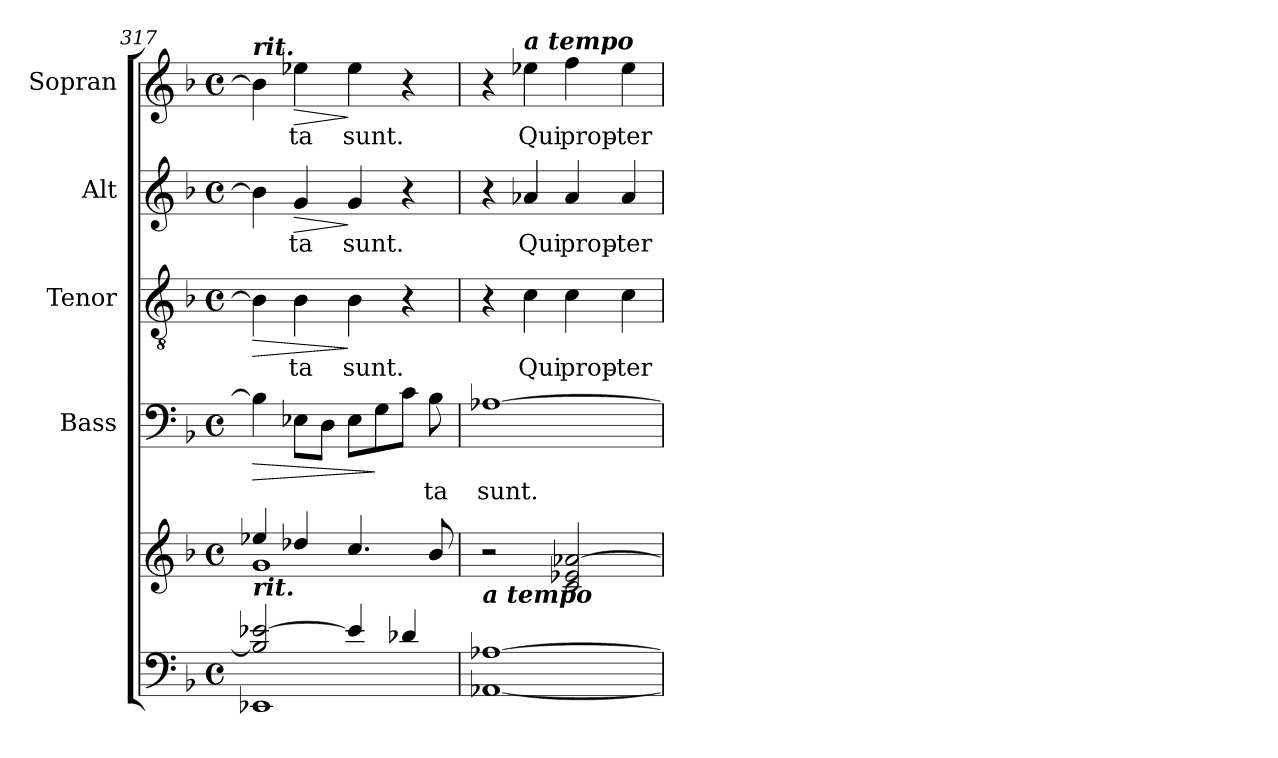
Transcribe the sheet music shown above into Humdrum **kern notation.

**kern	**kern	**kern	**text	**dynam	**kern	**text	**dynam	**kern	**text	**dynam	**kern	**text	**dynam
*part5	*part5	*part4	*part4	*part4	*part3	*part3	*part3	*part2	*part2	*part2	*part1	*part1	*part1
*staff6	*staff5	*staff4	*staff4	*staff4	*staff3	*staff3	*staff3	*staff2	*staff2	*staff2	*staff1	*staff1	*staff1
*	*	*I"Bass	*	*	*I"Tenor	*	*	*I"Alt	*	*	*I"Sopran	*	*
*	*	*I'B.	*	*	*I'T.	*	*	*I'A.	*	*	*I'S.	*	*
*clefF4	*clefG2	*clefF4	*	*	*clefGv2	*	*	*clefG2	*	*	*clefG2	*	*
*k[b-]	*k[b-]	*k[b-]	*	*	*k[b-]	*	*	*k[b-]	*	*	*k[b-]	*	*
*F:	*F:	*F:	*	*	*F:	*	*	*F:	*	*	*F:	*	*
*M4/4	*M4/4	*M4/4	*	*	*M4/4	*	*	*M4/4	*	*	*M4/4	*	*
*met(c)	*met(c)	*met(c)	*	*	*met(c)	*	*	*met(c)	*	*	*met(c)	*	*
=317	=317	=317	=317	=317	=317	=317	=317	=317	=317	=317	=317	=317	=317
*^	*^	*	*	*	*	*	*	*	*	*	*	*	*
!	!	!	!	!	!	!	!	!	!	!	!	!	!LO:TX:a:Bi:t=rit.	!	!
!	!	!LO:TX:b:Bi:t=rit.	!	!	!	!	!	!	!	!	!	!	!	!	!
!	!	!	!	!	!	!LO:HP:b	!	!	!LO:HP:b	!	!	!	!	!	!
2B-/] [>2e-X/	1EE-X	4ee-X/	1g	4B-\]	.	>	4B-\]	.	>	4b-\]	.	.	4b-\]	.	.
!	!	!	!	!	!	!	!	!LO:LY:b	!	!	!LO:LY:b	!LO:HP:b	!	!LO:LY:b	!LO:HP:b
.	.	4dd-X/	.	8E-X\L	.	.	4B-\	-ta	.	4g/	-ta	>	4ee-X\	-ta	>
.	.	.	.	8D\J	.	.	.	.	.	.	.	.	.	.	.
!	!	!	!	!	!	!	!	!LO:LY:b	!	!	!LO:LY:b	!	!	!LO:LY:b	!
4e-/]	.	4.cc/	.	8E-\L	.	.	4B-\	sunt.	]	4g/	sunt.	]	4ee-\	sunt.	]
.	.	.	.	8G\	.	]	.	.	.	.	.	.	.	.	.
4d-X/	.	.	.	8c\J	.	.	4r	.	.	4r	.	.	4r	.	.
!	!	!	!	!	!LO:LY:b	!	!	!	!	!	!	!	!	!	!
.	.	8b-/	.	8B-\	-ta	.	.	.	.	.	.	.	.	.	.
*v	*v	*	*	*	*	*	*	*	*	*	*	*	*	*	*
*	*v	*v	*	*	*	*	*	*	*	*	*	*	*	*
!!LO:LB:g=z
=318	=318	=318	=318	=318	=318	=318	=318	=318	=318	=318	=318	=318	=318
!	!LO:TX:b:Bi:t=a tempo	!	!	!	!	!	!	!	!	!	!	!	!
!	!	!	!LO:LY:b	!	!	!	!	!	!	!	!	!	!
[1AA-X [1A-X	2r	[1A-X	sunt.	.	4r	.	.	4r	.	.	4r	.	.
!	!	!	!	!	!	!	!	!	!	!	!LO:TX:a:Bi:t=a tempo	!	!
!	!	!	!	!	!	!LO:LY:b	!	!	!LO:LY:b	!	!	!LO:LY:b	!
.	.	.	.	.	4c\	Qui	.	4a-X/	Qui	.	4ee-X\	Qui	.
!	!	!	!	!	!	!LO:LY:b	!	!	!LO:LY:b	!	!	!LO:LY:b	!
.	2c/ 2e-X/ [>2a-X/	.	.	.	4c\	prop-	.	4a-/	prop-	.	4ff\	prop-	.
!	!	!	!	!	!	!LO:LY:b	!	!	!LO:LY:b	!	!	!LO:LY:b	!
.	.	.	.	.	4c\	-ter	.	4a-/	-ter	.	4ee-\	-ter	.
=	=	=	=	=	=	=	=	=	=	=	=	=	=
*-	*-	*-	*-	*-	*-	*-	*-	*-	*-	*-	*-	*-	*-
